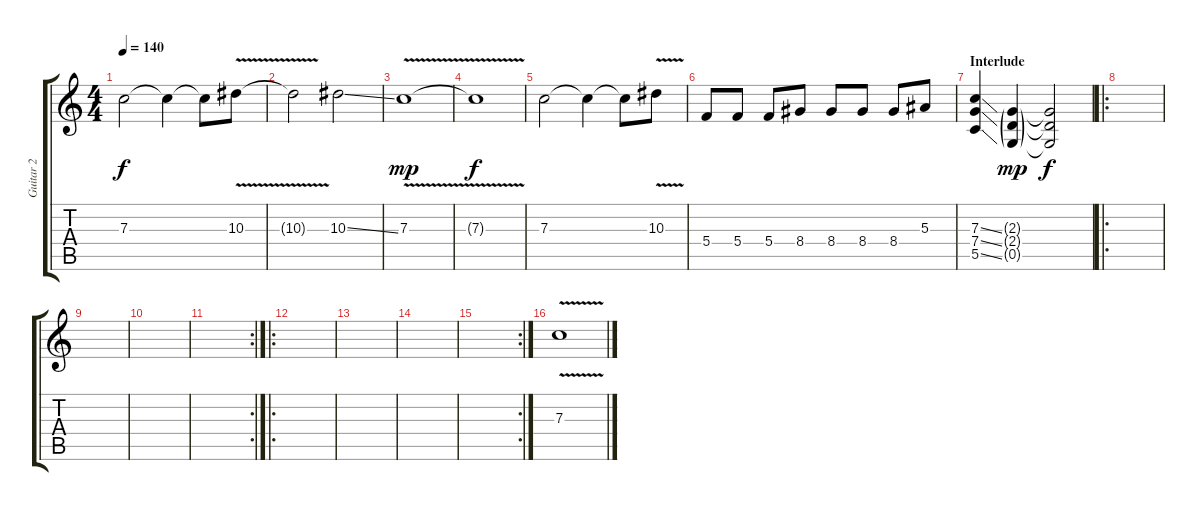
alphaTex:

\track ("Guitar 2" "Guitar 2") {instrument overdrivenguitar}
\staff {score tabs}
\tuning (D4 A3 F3 C3 G2 D2) {hide}
\ts (4 4)
\tempo 140
\clef g2
\ks c
7.3.2{dy f} 7.3{t}.4 7.3{t}.8 10.3{v}.8 |
10.3{t}.2 10.3{ss}.2 |
7.3{v}.1{dy mp} |
7.3{t}.1{dy f} |
7.3.2 7.3{t}.4 7.3{t}.8 10.3{v}.8 |
5.4.8 5.4.8 5.4.8 8.4.8 8.4.8 8.4.8 8.4.8 5.3.8 |
\section ("" "Interlude")
(7.3{ss} 7.4{ss} 5.5{ss}).4 (2.3{g} 2.4{g} 0.5{g}).4{dy mp} (2.3{t} 2.4{t} 0.5{t}).2{dy f} |
\ro
|
|
|
\rc 2
|
\ro
|
|
|
\rc 2
|
7.3{v}.1
